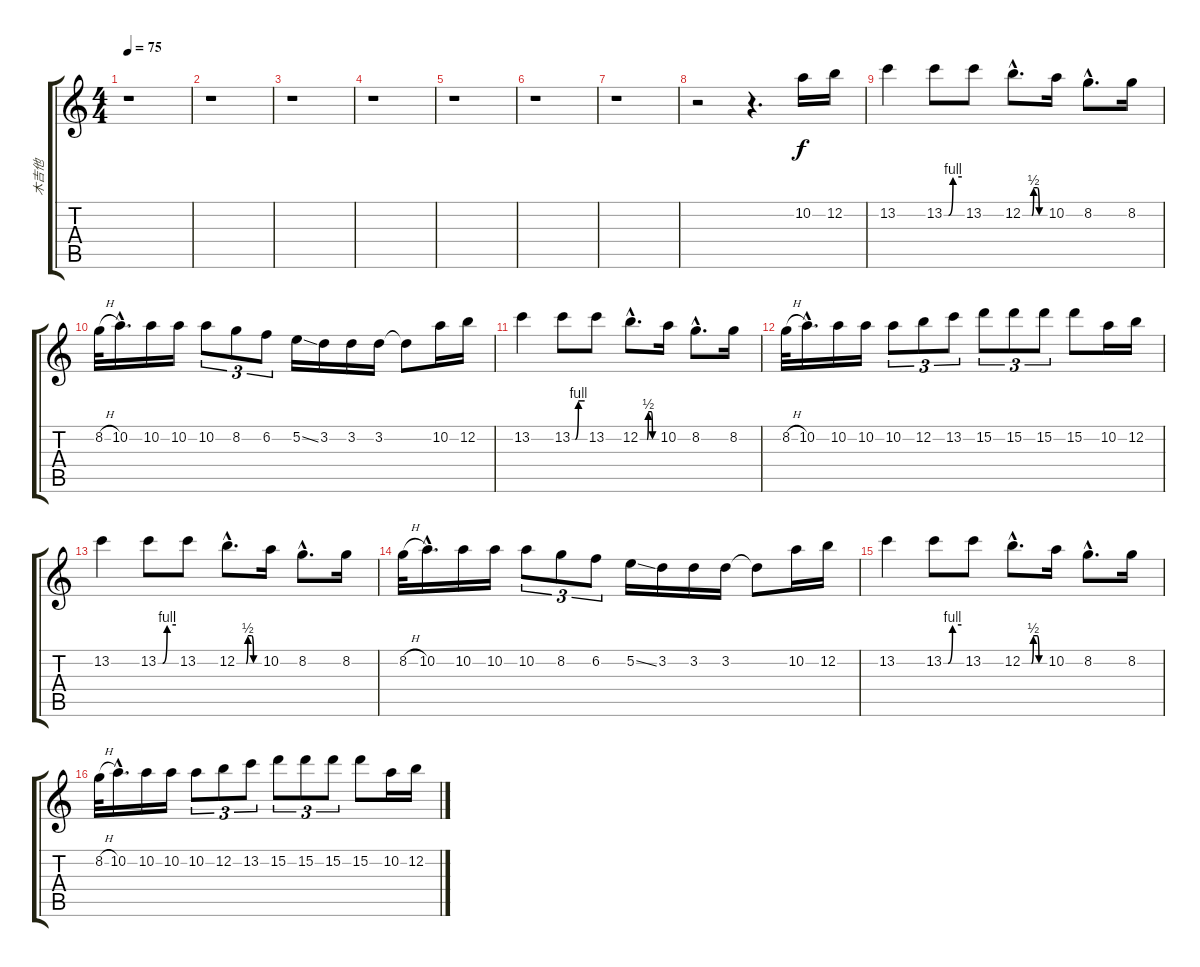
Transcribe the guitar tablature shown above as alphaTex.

\track ("木吉他" "木吉他") {instrument acousticguitarsteel}
\staff {score tabs}
\tuning (E4 B3 G3 D3 A2 E2) {hide}
\ts (4 4)
\tempo 75
\clef g2
\ks c
r.1{dy f} |
r.1 |
r.1 |
r.1 |
r.1 |
r.1 |
r.1 |
r.2 r.4{d} 10.2.16 12.2.16 |
13.2.4 13.2{be (custom 0 0 15 0 30 4 60 4)}.8 13.2.8 12.2{be (custom 0 0 25 0 30 2 40 2 45 0 60 0) hac}.8{d} 10.2.16 8.2{hac}.8{d} 8.2.16 |
8.2{h}.32 10.2{hac}.16{d} 10.2.16 10.2.16 10.2.8{tu (3 2)} 8.2.8{tu (3 2)} 6.2.8{tu (3 2)} 5.2{ss}.16 3.2.16 3.2.16 3.2.16 3.2{t}.8 10.2.16 12.2.16 |
13.2.4 13.2{be (custom 0 0 15 0 30 4 60 4)}.8 13.2.8 12.2{be (custom 0 0 25 0 30 2 40 2 45 0 60 0) hac}.8{d} 10.2.16 8.2{hac}.8{d} 8.2.16 |
8.2{h}.32 10.2{hac}.16{d} 10.2.16 10.2.16 10.2.8{tu (3 2)} 12.2.8{tu (3 2)} 13.2.8{tu (3 2)} 15.2.8{tu (3 2)} 15.2.8{tu (3 2)} 15.2.8{tu (3 2)} 15.2.8 10.2.16 12.2.16 |
13.2.4 13.2{be (custom 0 0 15 0 30 4 60 4)}.8 13.2.8 12.2{be (custom 0 0 25 0 30 2 40 2 45 0 60 0) hac}.8{d} 10.2.16 8.2{hac}.8{d} 8.2.16 |
8.2{h}.32 10.2{hac}.16{d} 10.2.16 10.2.16 10.2.8{tu (3 2)} 8.2.8{tu (3 2)} 6.2.8{tu (3 2)} 5.2{ss}.16 3.2.16 3.2.16 3.2.16 3.2{t}.8 10.2.16 12.2.16 |
13.2.4 13.2{be (custom 0 0 15 0 30 4 60 4)}.8 13.2.8 12.2{be (custom 0 0 25 0 30 2 40 2 45 0 60 0) hac}.8{d} 10.2.16 8.2{hac}.8{d} 8.2.16 |
8.2{h}.32 10.2{hac}.16{d} 10.2.16 10.2.16 10.2.8{tu (3 2)} 12.2.8{tu (3 2)} 13.2.8{tu (3 2)} 15.2.8{tu (3 2)} 15.2.8{tu (3 2)} 15.2.8{tu (3 2)} 15.2.8 10.2.16 12.2.16
